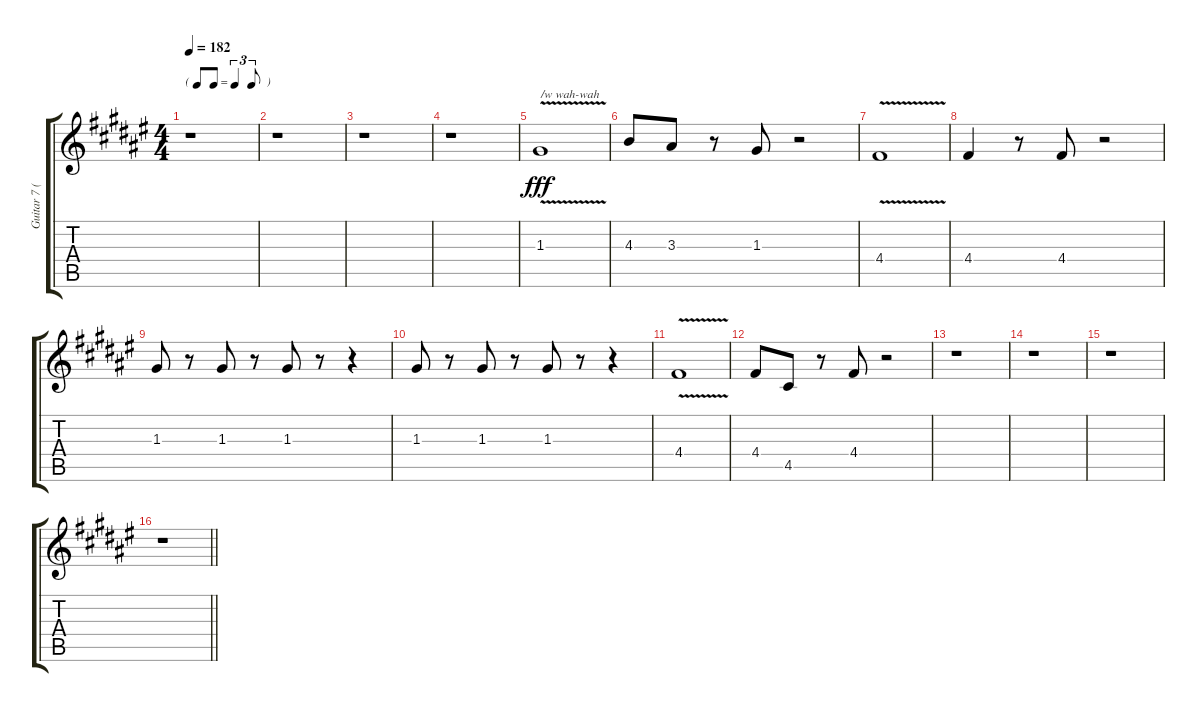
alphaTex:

\track ("Guitar 7 (trombone)" "Guitar 7 (") {instrument overdrivenguitar}
\staff {score tabs}
\tuning (E4 B3 G3 D3 A2 E2) {hide}
\ts (4 4)
\tf triplet8th
\tempo 182
\clef g2
\ks f#
r.1{dy fff} |
r.1 |
r.1 |
r.1 |
1.3{v}.1{txt "/w wah-wah"} |
4.3.8 3.3.8 r.8 1.3.8 r.2 |
4.4{v}.1 |
4.4.4 r.8 4.4.8 r.2 |
1.3.8 r.8 1.3.8 r.8 1.3.8 r.8 r.4 |
1.3.8 r.8 1.3.8 r.8 1.3.8 r.8 r.4 |
4.4{v}.1 |
4.4.8 4.5.8 r.8 4.4.8 r.2 |
r.1 |
r.1 |
r.1 |
\barLineRight lightlight
r.1
